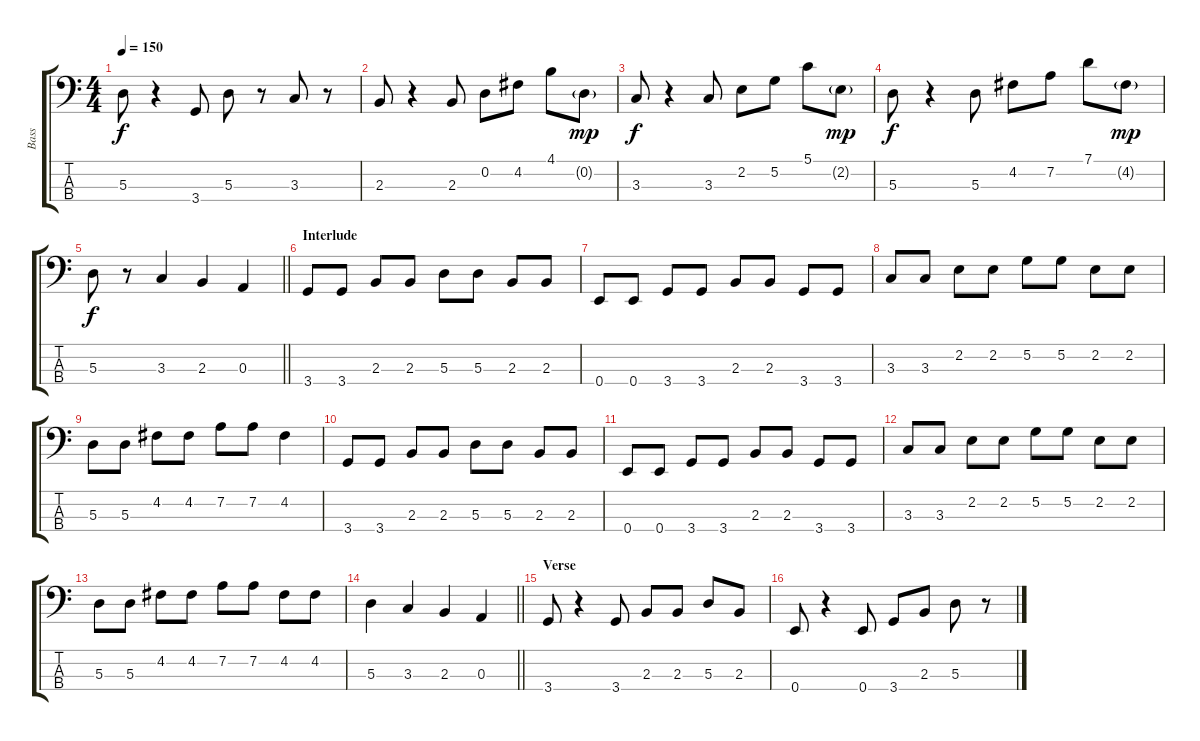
\track ("Bass" "Bass") {instrument electricbassfinger}
\staff {score tabs}
\tuning (G2 D2 A1 E1) {hide}
\ts (4 4)
\tempo 150
\clef f4
\ks c
5.3.8{dy f} r.4 3.4.8 5.3.8 r.8 3.3.8 r.8 |
2.3.8 r.4 2.3.8 0.2.8 4.2.8 4.1.8 0.2{g}.8{dy mp} |
3.3.8{dy f} r.4 3.3.8 2.2.8 5.2.8 5.1.8 2.2{g}.8{dy mp} |
5.3.8{dy f} r.4 5.3.8 4.2.8 7.2.8 7.1.8 4.2{g}.8{dy mp} |
\barLineRight lightlight
5.3.8{dy f} r.8 3.3.4 2.3.4 0.3.4 |
\section ("" "Interlude")
3.4.8 3.4.8 2.3.8 2.3.8 5.3.8 5.3.8 2.3.8 2.3.8 |
0.4.8 0.4.8 3.4.8 3.4.8 2.3.8 2.3.8 3.4.8 3.4.8 |
3.3.8 3.3.8 2.2.8 2.2.8 5.2.8 5.2.8 2.2.8 2.2.8 |
5.3.8 5.3.8 4.2.8 4.2.8 7.2.8 7.2.8 4.2.4 |
3.4.8 3.4.8 2.3.8 2.3.8 5.3.8 5.3.8 2.3.8 2.3.8 |
0.4.8 0.4.8 3.4.8 3.4.8 2.3.8 2.3.8 3.4.8 3.4.8 |
3.3.8 3.3.8 2.2.8 2.2.8 5.2.8 5.2.8 2.2.8 2.2.8 |
5.3.8 5.3.8 4.2.8 4.2.8 7.2.8 7.2.8 4.2.8 4.2.8 |
\barLineRight lightlight
5.3.4 3.3.4 2.3.4 0.3.4 |
\section ("" "Verse")
3.4.8 r.4 3.4.8 2.3.8 2.3.8 5.3.8 2.3.8 |
0.4.8 r.4 0.4.8 3.4.8 2.3.8 5.3.8 r.8
